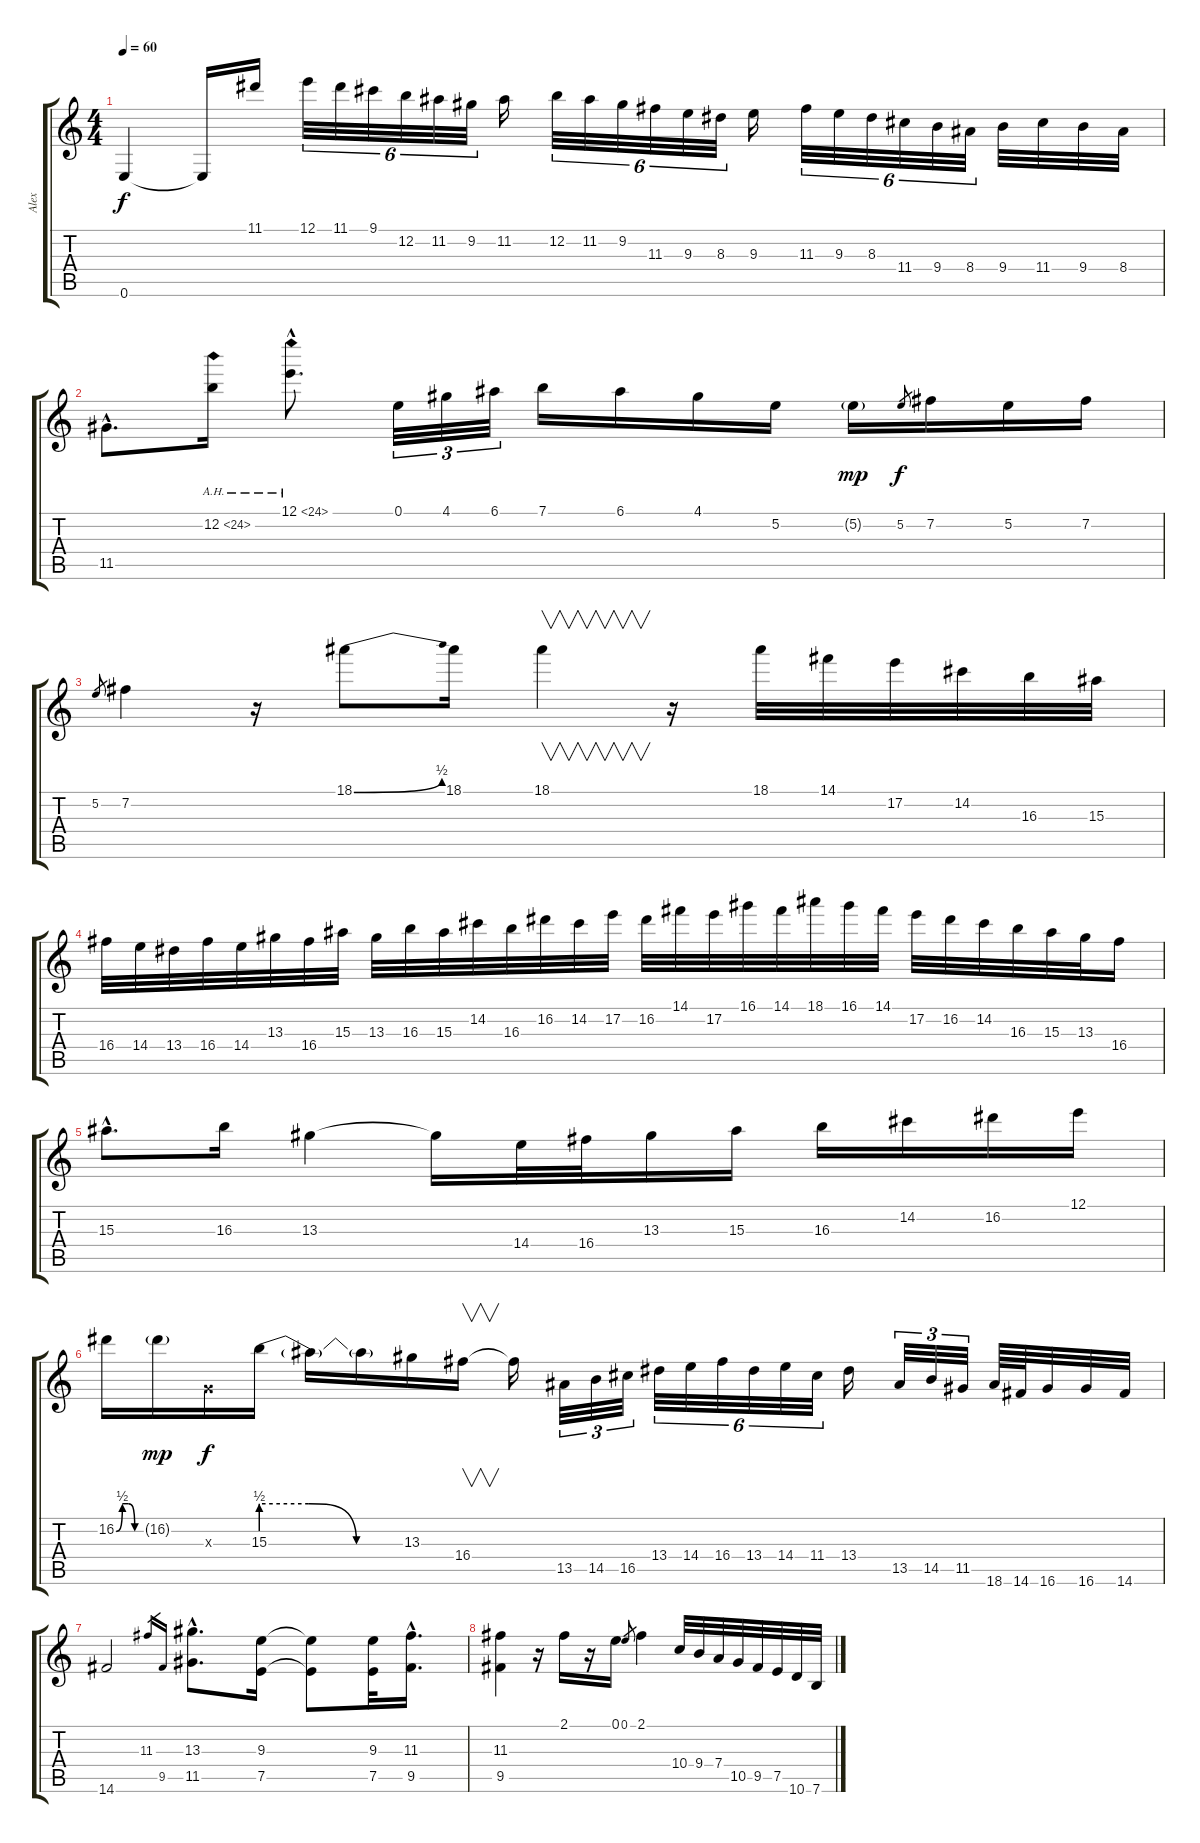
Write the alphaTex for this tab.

\track ("Alex" "Alex") {instrument acousticguitarsteel}
\staff {score tabs}
\tuning (E4 B3 G3 D3 A2 E2) {hide}
\ts (4 4)
\tempo 60
\clef g2
\ks c
0.6.4{dy f} 0.6{t}.16 11.1.16 12.1.32{tu (6 4)} 11.1.32{tu (6 4)} 9.1.32{tu (6 4)} 12.2.32{tu (6 4)} 11.2.32{tu (6 4)} 9.2.32{tu (6 4)} 11.2.16 12.2.32{tu (6 4)} 11.2.32{tu (6 4)} 9.2.32{tu (6 4)} 11.3.32{tu (6 4)} 9.3.32{tu (6 4)} 8.3.32{tu (6 4)} 9.3.16 11.3.32{tu (6 4)} 9.3.32{tu (6 4)} 8.3.32{tu (6 4)} 11.4.32{tu (6 4)} 9.4.32{tu (6 4)} 8.4.32{tu (6 4)} 9.4.32 11.4.32 9.4.32 8.4.32 |
11.5{hac}.8{d} 12.2{ah 12}.16 12.1{ah 12 hac}.8{d} 0.1.32{tu (3 2)} 4.1.32{tu (3 2)} 6.1.32{tu (3 2)} 7.1.16 6.1.16 4.1.16 5.2.16 5.2{g}.16{dy mp} 5.2.8{gr dy f} 7.2.16 5.2.16 7.2.16 |
5.2.8{gr} 7.2.4 r.16 18.1{be (bend 0 0 60 2)}.8 18.1.16 18.1.4{v} r.16 18.1.32 14.1.32 17.2.32 14.2.32 16.3.32 15.3.32 |
16.4.32 14.4.32 13.4.32 16.4.32 14.4.32 13.3.32 16.4.32 15.3.32 13.3.32 16.3.32 15.3.32 14.2.32 16.3.32 16.2.32 14.2.32 17.2.32 16.2.32 14.1.32 17.2.32 16.1.32 14.1.32 18.1.32 16.1.32 14.1.32 17.2.32 16.2.32 14.2.32 16.3.32 15.3.32 13.3.32 16.4.16 |
15.3{hac}.8{d} 16.3.16 13.3.4 13.3{t}.16 14.4.32 16.4.32 13.3.16 15.3.16 16.3.16 14.2.16 16.2.16 12.1.16 |
16.2{be (custom 0 0 15 2 30 2 45 0 60 0)}.16 16.2{g}.16{dy mp} 0.3{x}.16{dy f} 15.3{be (custom 0 2 20 2 40 0 60 0)}.16 15.3{t}.16 15.3{t}.16 13.3.16 16.4.16{v} 16.4{t}.16 13.5.32{tu (3 2)} 14.5.32{tu (3 2)} 16.5.32{tu (3 2)} 13.4.32{tu (6 4)} 14.4.32{tu (6 4)} 16.4.32{tu (6 4)} 13.4.32{tu (6 4)} 14.4.32{tu (6 4)} 11.4.32{tu (6 4)} 13.4.16 13.5.32{tu (3 2)} 14.5.32{tu (3 2)} 11.5.32{tu (3 2)} 18.6.64 14.6.64 16.6.32 16.6.32 14.6.32 |
14.6.2 11.3.16{gr} 9.5.16{gr} (13.3{hac} 11.5{hac}).8{d} (9.3 7.5).16 (9.3{t} 7.5{t}).8 (9.3 7.5).32 (11.3{hac} 9.5{hac}).16{d} |
(11.3 9.5).4 r.16 2.1.16 r.16 0.1.16 0.1.8{gr} 2.1.4 10.4.32 9.4.32 7.4.32 10.5.32 9.5.32 7.5.32 10.6.32 7.6.32
